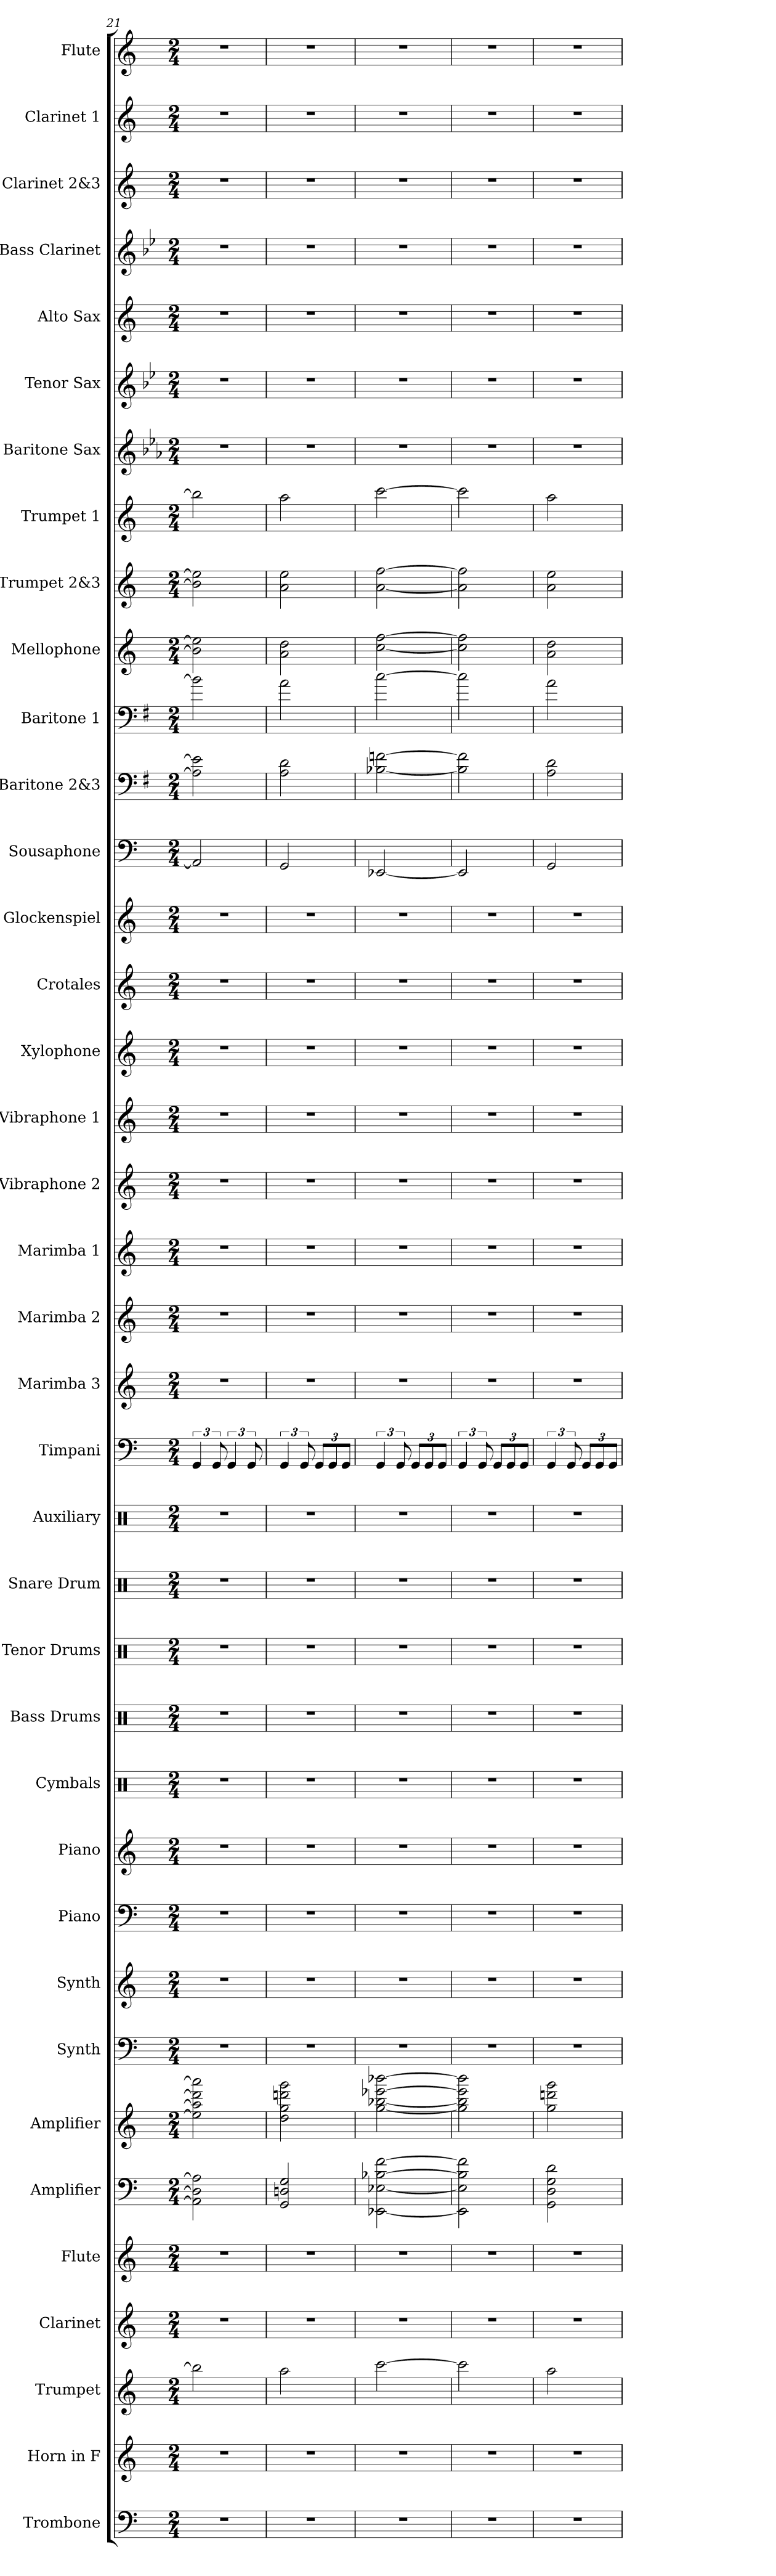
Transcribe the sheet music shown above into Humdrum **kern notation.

**kern	**kern	**kern	**kern	**kern	**kern	**kern	**kern	**kern	**kern	**kern	**kern	**kern	**kern	**kern	**kern	**kern	**kern	**kern	**kern	**kern	**kern	**kern	**kern	**kern	**kern	**kern	**kern	**kern	**kern	**kern	**kern	**kern	**kern	**kern	**kern	**kern	**kern
*part38	*part37	*part36	*part35	*part34	*part33	*part32	*part31	*part30	*part29	*part28	*part27	*part26	*part25	*part24	*part23	*part22	*part21	*part20	*part19	*part18	*part17	*part16	*part15	*part14	*part13	*part12	*part11	*part10	*part9	*part8	*part7	*part6	*part5	*part4	*part3	*part2	*part1
*staff38	*staff37	*staff36	*staff35	*staff34	*staff33	*staff32	*staff31	*staff30	*staff29	*staff28	*staff27	*staff26	*staff25	*staff24	*staff23	*staff22	*staff21	*staff20	*staff19	*staff18	*staff17	*staff16	*staff15	*staff14	*staff13	*staff12	*staff11	*staff10	*staff9	*staff8	*staff7	*staff6	*staff5	*staff4	*staff3	*staff2	*staff1
*I"Trombone	*I"Horn in F	*I"Trumpet	*I"Clarinet	*I"Flute	*I"Amplifier	*I"Amplifier	*I"Synth	*I"Synth	*I"Piano	*I"Piano	*I"Cymbals	*I"Bass Drums	*I"Tenor Drums	*I"Snare Drum	*I"Auxiliary	*I"Timpani	*I"Marimba 3	*I"Marimba 2	*I"Marimba 1	*I"Vibraphone 2	*I"Vibraphone 1	*I"Xylophone	*I"Crotales	*I"Glockenspiel	*I"Sousaphone	*I"Baritone 2&amp;3	*I"Baritone 1	*I"Mellophone	*I"Trumpet 2&amp;3	*I"Trumpet 1	*I"Baritone Sax	*I"Tenor Sax	*I"Alto Sax	*I"Bass Clarinet	*I"Clarinet 2&amp;3	*I"Clarinet 1	*I"Flute
*I'Tbn.	*	*I'Tpt.	*I'Cl.	*I'Fl.	*I'Amp.	*I'Amp.	*I'Synth	*I'Synth	*I'Pno.	*I'Pno.	*I'Cym.	*I'B.D.	*I'T.D.	*I'S.D.	*I'Aux.	*I'Timp.	*I'Mrm. 3	*I'Mrm. 2	*I'Mrm. 1	*I'Vib. 2	*I'Vib. 1	*I'Xyl.	*I'Crot.	*I'Glk.	*I'Sph.	*I'Bar. 2&amp;3	*I'Bar. 1	*I'Mph.	*I'Tpt. 2&amp;3	*I'Tpt. 1	*I'Bari. Sax.	*I'T. Sax.	*I'A. Sax.	*I'B. Cl.	*I'Cl. 2&amp;3	*I'Cl. 1	*I'Fl.
*clefF4	*clefG2	*clefG2	*clefG2	*clefG2	*clefF4	*clefG2	*clefF4	*clefG2	*clefF4	*clefG2	*clefX	*clefX	*clefX	*clefX	*clefX	*clefF4	*clefG2	*clefG2	*clefG2	*clefG2	*clefG2	*clefG2	*clefG2	*clefG2	*clefF4	*clefF4	*clefF4	*clefG2	*clefG2	*clefG2	*clefG2	*clefG2	*clefG2	*clefG2	*clefG2	*clefG2	*clefG2
*	*ITrd4c7	*ITrd1c2	*ITrd1c2	*	*	*	*	*	*	*	*	*	*	*	*	*	*	*	*	*	*	*ITrd-7c-12	*ITrd-14c-24	*ITrd-14c-24	*	*ITrd4c7	*ITrd4c7	*ITrd4c7	*ITrd1c2	*ITrd1c2	*ITrd12c21	*ITrd8c14	*ITrd5c9	*ITrd8c14	*ITrd1c2	*ITrd1c2	*
*k[]	*k[b-]	*k[b-e-]	*k[b-e-]	*k[]	*k[]	*k[]	*k[]	*k[]	*k[]	*k[]	*k[]	*k[]	*k[]	*k[]	*k[]	*k[]	*k[]	*k[]	*k[]	*k[]	*k[]	*k[]	*k[]	*k[]	*k[]	*k[]	*k[]	*k[b-]	*k[b-e-]	*k[b-e-]	*k[b-e-a-]	*k[b-e-]	*k[b-e-a-]	*k[b-e-]	*k[b-e-]	*k[b-e-]	*k[]
*M2/4	*M2/4	*M2/4	*M2/4	*M2/4	*M2/4	*M2/4	*M2/4	*M2/4	*M2/4	*M2/4	*M2/4	*M2/4	*M2/4	*M2/4	*M2/4	*M2/4	*M2/4	*M2/4	*M2/4	*M2/4	*M2/4	*M2/4	*M2/4	*M2/4	*M2/4	*M2/4	*M2/4	*M2/4	*M2/4	*M2/4	*M2/4	*M2/4	*M2/4	*M2/4	*M2/4	*M2/4	*M2/4
=21	=21	=21	=21	=21	=21	=21	=21	=21	=21	=21	=21	=21	=21	=21	=21	=21	=21	=21	=21	=21	=21	=21	=21	=21	=21	=21	=21	=21	=21	=21	=21	=21	=21	=21	=21	=21	=21
2r	2r	2aa-\]	2r	2r	2AA-\] 2D-\] 2A-\]	2ee-\] 2aa-\] 2ddd-\] 2aaa-\]	2r	2r	2r	2r	2r	2r	2r	2r	2r	6GG/	2r	2r	2r	2r	2r	2r	2r	2r	2AA-/]	2D-\] 2A-\]	2e-\]	2e-\] 2a-\]	2a-\] 2dd-\]	2aa-\]	2r	2r	2r	2r	2r	2r	2r
.	.	.	.	.	.	.	.	.	.	.	.	.	.	.	.	12GG/	.	.	.	.	.	.	.	.	.	.	.	.	.	.	.	.	.	.	.	.	.
.	.	.	.	.	.	.	.	.	.	.	.	.	.	.	.	6GG/	.	.	.	.	.	.	.	.	.	.	.	.	.	.	.	.	.	.	.	.	.
.	.	.	.	.	.	.	.	.	.	.	.	.	.	.	.	12GG/	.	.	.	.	.	.	.	.	.	.	.	.	.	.	.	.	.	.	.	.	.
=22	=22	=22	=22	=22	=22	=22	=22	=22	=22	=22	=22	=22	=22	=22	=22	=22	=22	=22	=22	=22	=22	=22	=22	=22	=22	=22	=22	=22	=22	=22	=22	=22	=22	=22	=22	=22	=22
2r	2r	2gg\	2r	2r	2GG/ 2Dn/ 2G/	2dd\ 2gg\ 2dddn\ 2ggg\	2r	2r	2r	2r	2r	2r	2r	2r	2r	6GG/	2r	2r	2r	2r	2r	2r	2r	2r	2GG/	2D\ 2G\	2d\	2d\ 2g\	2g\ 2dd\	2gg\	2r	2r	2r	2r	2r	2r	2r
.	.	.	.	.	.	.	.	.	.	.	.	.	.	.	.	12GG/	.	.	.	.	.	.	.	.	.	.	.	.	.	.	.	.	.	.	.	.	.
*	*	*	*	*	*	*	*	*	*	*	*	*	*	*	*	*Xbrackettup	*	*	*	*	*	*	*	*	*	*	*	*	*	*	*	*	*	*	*	*	*
.	.	.	.	.	.	.	.	.	.	.	.	.	.	.	.	12GG/L	.	.	.	.	.	.	.	.	.	.	.	.	.	.	.	.	.	.	.	.	.
.	.	.	.	.	.	.	.	.	.	.	.	.	.	.	.	12GG/	.	.	.	.	.	.	.	.	.	.	.	.	.	.	.	.	.	.	.	.	.
.	.	.	.	.	.	.	.	.	.	.	.	.	.	.	.	12GG/J	.	.	.	.	.	.	.	.	.	.	.	.	.	.	.	.	.	.	.	.	.
!!LO:PB:g=z
=23	=23	=23	=23	=23	=23	=23	=23	=23	=23	=23	=23	=23	=23	=23	=23	=23	=23	=23	=23	=23	=23	=23	=23	=23	=23	=23	=23	=23	=23	=23	=23	=23	=23	=23	=23	=23	=23
*	*	*	*	*	*	*	*	*	*	*	*	*	*	*	*	*brackettup	*	*	*	*	*	*	*	*	*	*	*	*	*	*	*	*	*	*	*	*	*
2r	2r	[2bb-\	2r	2r	[2EE-X\ [2E-X\ [2B-X\ [2f\	[2gg\ [2bb-X\ [2eee-X\ [2bbb-X\	2r	2r	2r	2r	2r	2r	2r	2r	2r	6GG/	2r	2r	2r	2r	2r	2r	2r	2r	[2EE-X/	[2E-X\ [2B-X\	[2f\	[2f\ [2b-\	[2g\ [2ee-\	[2bb-\	2r	2r	2r	2r	2r	2r	2r
.	.	.	.	.	.	.	.	.	.	.	.	.	.	.	.	12GG/	.	.	.	.	.	.	.	.	.	.	.	.	.	.	.	.	.	.	.	.	.
*	*	*	*	*	*	*	*	*	*	*	*	*	*	*	*	*Xbrackettup	*	*	*	*	*	*	*	*	*	*	*	*	*	*	*	*	*	*	*	*	*
.	.	.	.	.	.	.	.	.	.	.	.	.	.	.	.	12GG/L	.	.	.	.	.	.	.	.	.	.	.	.	.	.	.	.	.	.	.	.	.
.	.	.	.	.	.	.	.	.	.	.	.	.	.	.	.	12GG/	.	.	.	.	.	.	.	.	.	.	.	.	.	.	.	.	.	.	.	.	.
.	.	.	.	.	.	.	.	.	.	.	.	.	.	.	.	12GG/J	.	.	.	.	.	.	.	.	.	.	.	.	.	.	.	.	.	.	.	.	.
=24	=24	=24	=24	=24	=24	=24	=24	=24	=24	=24	=24	=24	=24	=24	=24	=24	=24	=24	=24	=24	=24	=24	=24	=24	=24	=24	=24	=24	=24	=24	=24	=24	=24	=24	=24	=24	=24
*	*	*	*	*	*	*	*	*	*	*	*	*	*	*	*	*brackettup	*	*	*	*	*	*	*	*	*	*	*	*	*	*	*	*	*	*	*	*	*
2r	2r	2bb-\]	2r	2r	2EE-\] 2E-\] 2B-\] 2f\]	2gg\] 2bb-\] 2eee-\] 2bbb-\]	2r	2r	2r	2r	2r	2r	2r	2r	2r	6GG/	2r	2r	2r	2r	2r	2r	2r	2r	2EE-/]	2E-\] 2B-\]	2f\]	2f\] 2b-\]	2g\] 2ee-\]	2bb-\]	2r	2r	2r	2r	2r	2r	2r
.	.	.	.	.	.	.	.	.	.	.	.	.	.	.	.	12GG/	.	.	.	.	.	.	.	.	.	.	.	.	.	.	.	.	.	.	.	.	.
*	*	*	*	*	*	*	*	*	*	*	*	*	*	*	*	*Xbrackettup	*	*	*	*	*	*	*	*	*	*	*	*	*	*	*	*	*	*	*	*	*
.	.	.	.	.	.	.	.	.	.	.	.	.	.	.	.	12GG/L	.	.	.	.	.	.	.	.	.	.	.	.	.	.	.	.	.	.	.	.	.
.	.	.	.	.	.	.	.	.	.	.	.	.	.	.	.	12GG/	.	.	.	.	.	.	.	.	.	.	.	.	.	.	.	.	.	.	.	.	.
.	.	.	.	.	.	.	.	.	.	.	.	.	.	.	.	12GG/J	.	.	.	.	.	.	.	.	.	.	.	.	.	.	.	.	.	.	.	.	.
=25	=25	=25	=25	=25	=25	=25	=25	=25	=25	=25	=25	=25	=25	=25	=25	=25	=25	=25	=25	=25	=25	=25	=25	=25	=25	=25	=25	=25	=25	=25	=25	=25	=25	=25	=25	=25	=25
*	*	*	*	*	*	*	*	*	*	*	*	*	*	*	*	*brackettup	*	*	*	*	*	*	*	*	*	*	*	*	*	*	*	*	*	*	*	*	*
2r	2r	2gg\	2r	2r	2GG\ 2D\ 2G\ 2d\	2gg\ 2dddn\ 2ggg\	2r	2r	2r	2r	2r	2r	2r	2r	2r	6GG/	2r	2r	2r	2r	2r	2r	2r	2r	2GG/	2D\ 2G\	2d\	2d\ 2g\	2g\ 2dd\	2gg\	2r	2r	2r	2r	2r	2r	2r
.	.	.	.	.	.	.	.	.	.	.	.	.	.	.	.	12GG/	.	.	.	.	.	.	.	.	.	.	.	.	.	.	.	.	.	.	.	.	.
*	*	*	*	*	*	*	*	*	*	*	*	*	*	*	*	*Xbrackettup	*	*	*	*	*	*	*	*	*	*	*	*	*	*	*	*	*	*	*	*	*
.	.	.	.	.	.	.	.	.	.	.	.	.	.	.	.	12GG/L	.	.	.	.	.	.	.	.	.	.	.	.	.	.	.	.	.	.	.	.	.
.	.	.	.	.	.	.	.	.	.	.	.	.	.	.	.	12GG/	.	.	.	.	.	.	.	.	.	.	.	.	.	.	.	.	.	.	.	.	.
.	.	.	.	.	.	.	.	.	.	.	.	.	.	.	.	12GG/J	.	.	.	.	.	.	.	.	.	.	.	.	.	.	.	.	.	.	.	.	.
=	=	=	=	=	=	=	=	=	=	=	=	=	=	=	=	=	=	=	=	=	=	=	=	=	=	=	=	=	=	=	=	=	=	=	=	=	=
*-	*-	*-	*-	*-	*-	*-	*-	*-	*-	*-	*-	*-	*-	*-	*-	*-	*-	*-	*-	*-	*-	*-	*-	*-	*-	*-	*-	*-	*-	*-	*-	*-	*-	*-	*-	*-	*-
